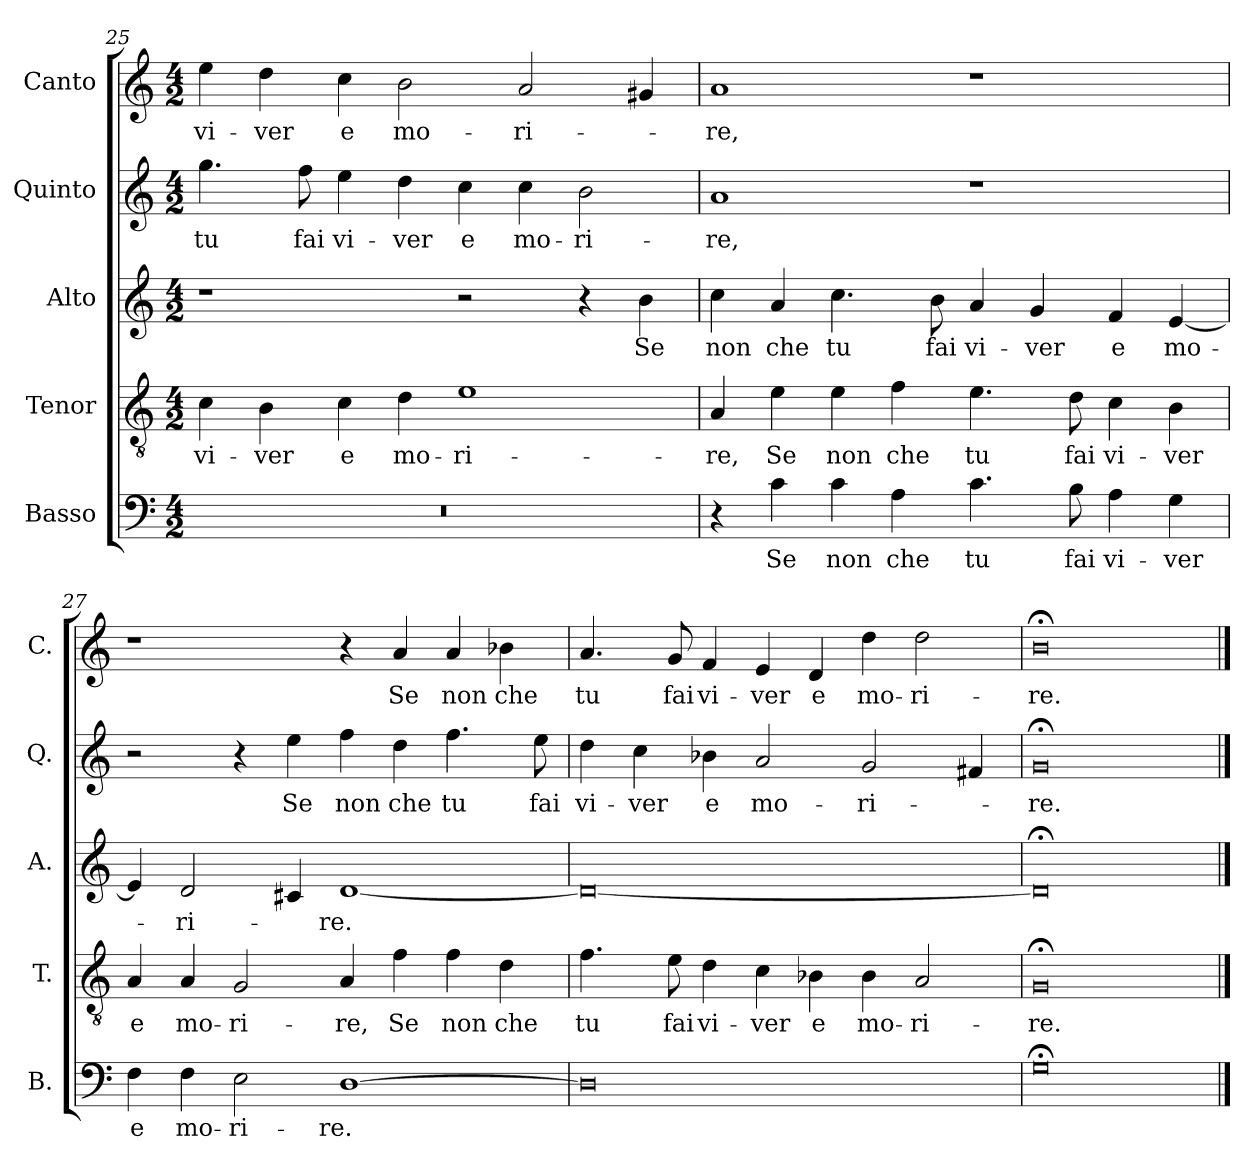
**kern	**text	**kern	**text	**kern	**text	**kern	**text	**kern	**text
*part5	*part5	*part4	*part4	*part3	*part3	*part2	*part2	*part1	*part1
*staff5	*staff5	*staff4	*staff4	*staff3	*staff3	*staff2	*staff2	*staff1	*staff1
*I"Basso	*	*I"Tenor	*	*I"Alto	*	*I"Quinto	*	*I"Canto	*
*I'B.	*	*I'T.	*	*I'A.	*	*I'Q.	*	*I'C.	*
*clefF4	*	*clefGv2	*	*clefG2	*	*clefG2	*	*clefG2	*
*	*	*ITrd7c12	*	*	*	*	*	*	*
*k[]	*	*k[]	*	*k[]	*	*k[]	*	*k[]	*
*C:	*	*C:	*	*C:	*	*C:	*	*C:	*
*M4/2	*	*M4/2	*	*M4/2	*	*M4/2	*	*M4/2	*
=25	=25	=25	=25	=25	=25	=25	=25	=25	=25
0r	.	4C\	vi-	1r	.	4.gg\	tu	4ee\	vi-
.	.	4BB\	-ver	.	.	.	.	4dd\	-ver
.	.	.	.	.	.	8ff\	fai	.	.
.	.	4C\	e	.	.	4ee\	vi-	4cc\	e
.	.	4D\	mo-	.	.	4dd\	-ver	2b\	mo-
.	.	1E\	-ri-	2r	.	4cc\	e	.	.
.	.	.	.	.	.	4cc\	mo-	2a/	-ri-
.	.	.	.	4r	.	2b\	-ri-	.	.
.	.	.	.	4b\	Se	.	.	4g#X/	.
=26	=26	=26	=26	=26	=26	=26	=26	=26	=26
4r	.	4AA/	-re,	4cc\	non	1a/	-re,	1a/	-re,
4c\	Se	4E\	Se	4a/	che	.	.	.	.
4c\	non	4E\	non	4.cc\	tu	.	.	.	.
4A\	che	4F\	che	.	.	.	.	.	.
.	.	.	.	8b\	fai	.	.	.	.
4.c\	tu	4.E\	tu	4a/	vi-	1r	.	1r	.
.	.	.	.	4g/	-ver	.	.	.	.
8B\	fai	8D\	fai	.	.	.	.	.	.
4A\	vi-	4C\	vi-	4f/	e	.	.	.	.
4G\	-ver	4BB\	-ver	[4e/	mo-	.	.	.	.
=27	=27	=27	=27	=27	=27	=27	=27	=27	=27
4F\	e	4AA/	e	4e/]	.	2r	.	1r	.
4F\	mo-	4AA/	mo-	2d/	-ri-	.	.	.	.
2E\	-ri-	2GG/	-ri-	.	.	4r	.	.	.
.	.	.	.	4c#X/	.	4ee\	Se	.	.
[1D\	-re.	4AA/	-re,	[1d/	-re.	4ff\	non	4r	.
.	.	4F\	Se	.	.	4dd\	che	4a/	Se
.	.	4F\	non	.	.	4.ff\	tu	4a/	non
.	.	4D\	che	.	.	.	.	4b-X\	che
.	.	.	.	.	.	8ee\	fai	.	.
=28	=28	=28	=28	=28	=28	=28	=28	=28	=28
0D\]	.	4.F\	tu	0d/_	.	4dd\	vi-	4.a/	tu
.	.	.	.	.	.	4cc\	-ver	.	.
.	.	8E\	fai	.	.	.	.	8g/	fai
.	.	4D\	vi-	.	.	4b-X\	e	4f/	vi-
.	.	4C\	-ver	.	.	2a/	mo-	4e/	-ver
.	.	4BB-X\	e	.	.	.	.	4d/	e
.	.	4BB-\	mo-	.	.	2g/	-ri-	4dd\	mo-
.	.	2AA/	-ri-	.	.	.	.	2dd\	-ri-
.	.	.	.	.	.	4f#X/	.	.	.
=29	=29	=29	=29	=29	=29	=29	=29	=29	=29
0G;<\	.	0GG;</	-re.	0d;</]	.	0g;</	-re.	0b;<\	-re.
==	==	==	==	==	==	==	==	==	==
*-	*-	*-	*-	*-	*-	*-	*-	*-	*-
